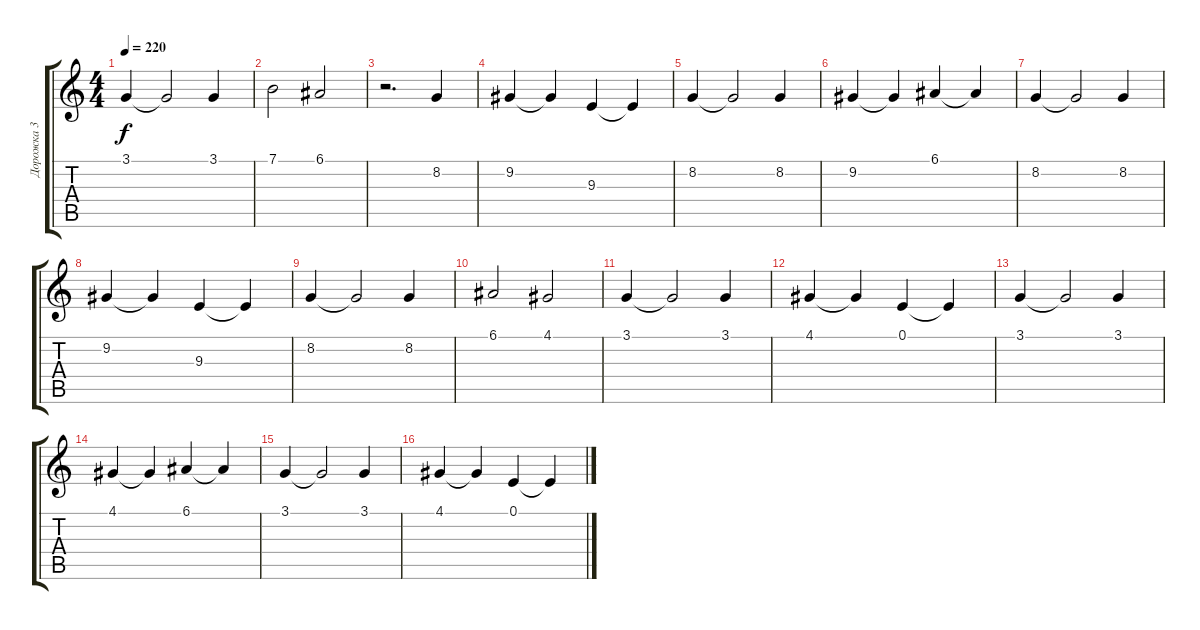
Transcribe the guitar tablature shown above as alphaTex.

\track ("Дорожка 3" "Дорожка 3") {instrument choiraahs}
\staff {score tabs}
\tuning (E4 B3 G3 D3 A2 E2) {hide}
\ts (4 4)
\tempo 220
\clef g2
\ks c
3.1.4{dy f} 3.1{t}.2 3.1.4 |
7.1.2 6.1.2 |
r.2{d} 8.2.4 |
9.2.4 9.2{t}.4 9.3.4 9.3{t}.4 |
8.2.4 8.2{t}.2 8.2.4 |
9.2.4 9.2{t}.4 6.1.4 6.1{t}.4 |
8.2.4 8.2{t}.2 8.2.4 |
9.2.4 9.2{t}.4 9.3.4 9.3{t}.4 |
8.2.4 8.2{t}.2 8.2.4 |
6.1.2 4.1.2 |
3.1.4 3.1{t}.2 3.1.4 |
4.1.4 4.1{t}.4 0.1.4 0.1{t}.4 |
3.1.4 3.1{t}.2 3.1.4 |
4.1.4 4.1{t}.4 6.1.4 6.1{t}.4 |
3.1.4 3.1{t}.2 3.1.4 |
4.1.4 4.1{t}.4 0.1.4 0.1{t}.4
